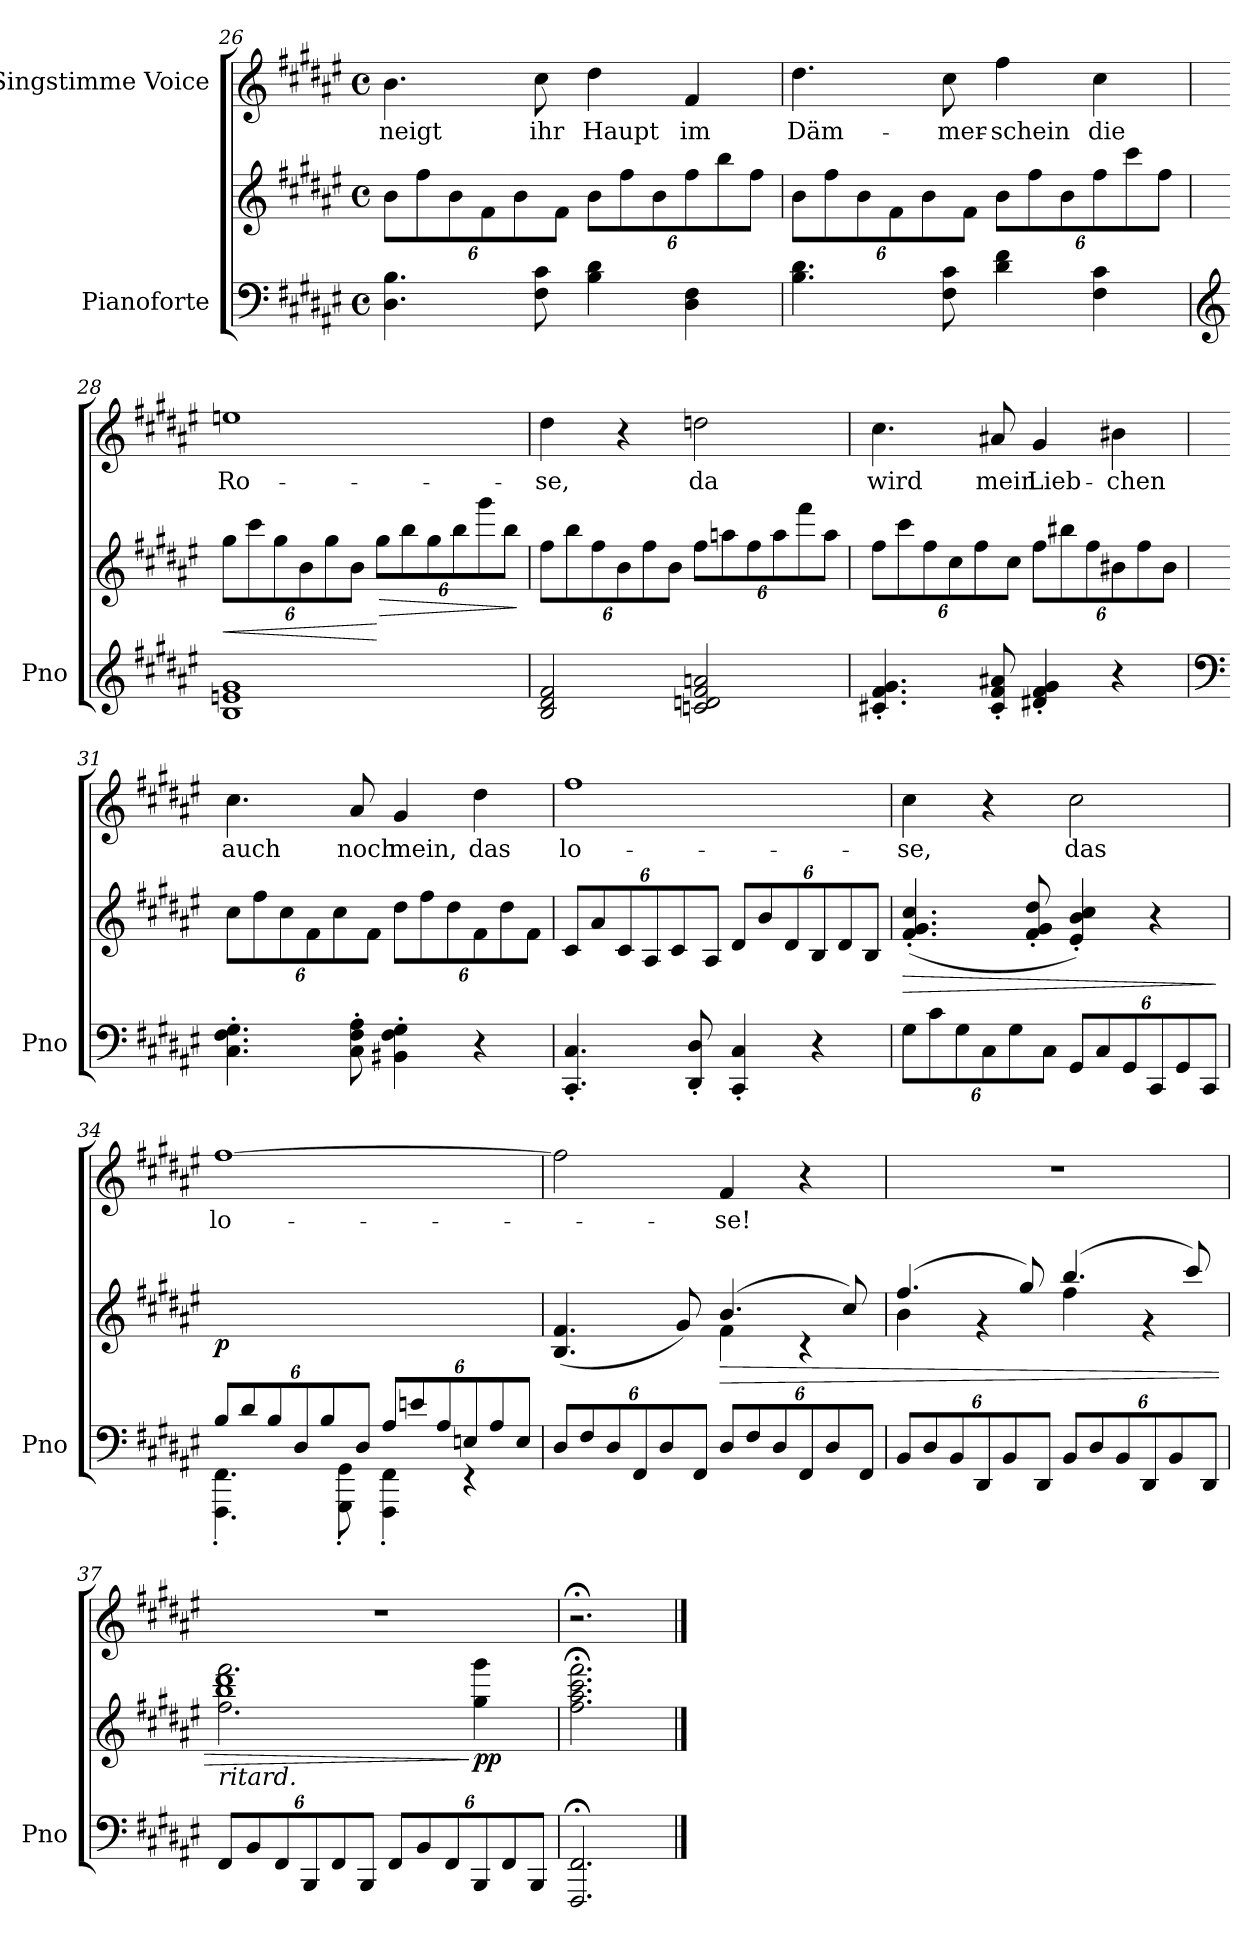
**kern	**kern	**dynam	**kern	**text
*part2	*part2	*part2	*part1	*part1
*staff3	*staff2	*staff2/3	*staff1	*staff1
*I"Pianoforte	*	*	*I"Singstimme Voice	*
*I'Pno	*	*	*	*
*clefF4	*clefG2	*	*clefG2	*
*k[f#c#g#d#a#e#]	*k[f#c#g#d#a#e#]	*	*k[f#c#g#d#a#e#]	*
*M4/4	*M4/4	*	*M4/4	*
*met(c)	*met(c)	*	*met(c)	*
=26	=26	=26	=26	=26
!	!	!LO:DY:b=2	!	!
!	!	!LO:DY:n=1:b=2	!	!
4.D#\ 4.B\	12b\L	pp other-dynamics	4.b\	neigt
.	12ff#\	.	.	.
.	12b\	.	.	.
.	12f#\	.	.	.
.	12b\	.	.	.
8F#\ 8c#\	.	.	8cc#\	ihr
.	12f#\J	.	.	.
4B\ 4d#\	12b\L	.	4dd#\	Haupt
.	12ff#\	.	.	.
.	12b\	.	.	.
4D#\ 4F#\	12ff#\	.	4f#/	im
.	12bb\	.	.	.
.	12ff#\J	.	.	.
=27	=27	=27	=27	=27
4.B\ 4.d#\	12b\L	.	4.dd#\	Däm-
.	12ff#\	.	.	.
.	12b\	.	.	.
.	12f#\	.	.	.
.	12b\	.	.	.
8F#\ 8c#\	.	.	8cc#\	-mer-
.	12f#\J	.	.	.
4d#\ 4f#\	12b\L	.	4ff#\	schein
.	12ff#\	.	.	.
.	12b\	.	.	.
4F#\ 4c#\	12ff#\	.	4cc#\	die
.	12ccc#\	.	.	.
.	12ff#\J	.	.	.
=28	=28	=28	=28	=28
*clefG2	*	*	*	*
!	!	!LO:HP:b	!	!
1B 1en 1g#	12gg#\L	<	1een	Ro-
.	12ccc#\	.	.	.
.	12gg#\	.	.	.
.	12b\	.	.	.
.	12gg#\	.	.	.
.	12b\J	.	.	.
!	!	!LO:HP:n=1:b	!	!
.	12gg#\L	[ >	.	.
.	12bb\	.	.	.
.	12gg#\	.	.	.
.	12bb\	.	.	.
.	12ggg#\	.	.	.
.	12bb\J	.	.	.
.	.	]	.	.
=29	=29	=29	=29	=29
2B/ 2d#/ 2f#/	12ff#\L	.	4dd#\	-se,
.	12bb\	.	.	.
.	12ff#\	.	.	.
.	12b\	.	4r	.
.	12ff#\	.	.	.
.	12b\J	.	.	.
2cn/ 2dn/ 2f#/ 2an/	12ff#\L	.	2ddn\	da
.	12aan\	.	.	.
.	12ff#\	.	.	.
.	12aa\	.	.	.
.	12fff#\	.	.	.
.	12aa\J	.	.	.
=30	=30	=30	=30	=30
4.c#X/' 4.f#/' 4.g#/'	12ff#\L	.	4.cc#\	wird
.	12ccc#\	.	.	.
.	12ff#\	.	.	.
.	12cc#\	.	.	.
.	12ff#\	.	.	.
8c#/' 8f#/' 8a#X/'	.	.	8a#X/	mein
.	12cc#\J	.	.	.
4d#X/' 4f#/' 4g#/'	12ff#\L	.	4g#/	Lieb-
.	12bb#X\	.	.	.
.	12ff#\	.	.	.
4r	12b#X\	.	4b#X\	-chen
.	12ff#\	.	.	.
.	12b#\J	.	.	.
=31	=31	=31	=31	=31
*clefF4	*	*	*	*
4.C#\' 4.F#\' 4.G#\'	12cc#\L	.	4.cc#\	auch
.	12ff#\	.	.	.
.	12cc#\	.	.	.
.	12f#\	.	.	.
.	12cc#\	.	.	.
8C#\' 8F#\' 8A#\'	.	.	8a#/	noch
.	12f#\J	.	.	.
4BB#X\' 4F#\' 4G#\'	12dd#\L	.	4g#/	mein,
.	12ff#\	.	.	.
.	12dd#\	.	.	.
4r	12f#\	.	4dd#\	das
.	12dd#\	.	.	.
.	12f#\J	.	.	.
=32	=32	=32	=32	=32
4.CC#/' 4.C#/'	12c#/L	.	1ff#	lo-
.	12a#/	.	.	.
.	12c#/	.	.	.
.	12A#/	.	.	.
.	12c#/	.	.	.
8DD#/' 8D#/'	.	.	.	.
.	12A#/J	.	.	.
4CC#/' 4C#/'	12d#/L	.	.	.
.	12b/	.	.	.
.	12d#/	.	.	.
4r	12B/	.	.	.
.	12d#/	.	.	.
.	12B/J	.	.	.
=33	=33	=33	=33	=33
!	!	!LO:HP:b	!	!
12G#\L	(4.f#/' 4.g#/' 4.cc#/'	>	4cc#\	-se,
12c#\	.	.	.	.
12G#\	.	.	.	.
12C#<\	.	.	4r	.
12G#<\	.	.	.	.
.	8f#/' 8g#/' 8dd#/'	.	.	.
12C#\J	.	.	.	.
12GG#/L	4e#/' 4b/' 4cc#/')	.	2cc#\	das
12C#</	.	.	.	.
12GG#/	.	.	.	.
12CC#/	4r	.	.	.
12GG#</	.	.	.	.
12CC#</J	.	.	.	.
.	.	]	.	.
=34	=34	=34	=34	=34
*^	*	*	*	*
!	!	!	!LO:DY:b	!	!
12B/L	4.FFF#\'< 4.FF#\'<	1ryy	p	[1ff#	lo-
12d#/	.	.	.	.	.
12B/	.	.	.	.	.
12D#/	.	.	.	.	.
12B/	.	.	.	.	.
.	8GGG#\'< 8GG#\'<	.	.	.	.
12D#/J	.	.	.	.	.
12A#/L	4FFF#\'< 4FF#\'<	.	.	.	.
12en/	.	.	.	.	.
12A#/	.	.	.	.	.
12En/	4r	.	.	.	.
12A#/	.	.	.	.	.
12E/J	.	.	.	.	.
*v	*v	*	*	*	*
=35	=35	=35	=35	=35
*	*^	*	*	*
12D#/L	(4.B/ 4.f#/	2ryy	.	2ff#\]	.
12F#/	.	.	.	.	.
12D#/	.	.	.	.	.
12FF#/	.	.	.	.	.
12D#/	.	.	.	.	.
.	8g#/)	.	.	.	.
12FF#/J	.	.	.	.	.
!	!	!	!LO:HP:b	!	!
12D#/L	(4.b/	4f#<\	>	4f#/	-se!
12F#/	.	.	.	.	.
12D#/	.	.	.	.	.
12FF#/	.	4r	.	4r	.
12D#/	.	.	.	.	.
.	8cc#/)	.	.	.	.
12FF#/J	.	.	.	.	.
=36	=36	=36	=36	=36	=36
12BB/L	(4.ff#/	4b<\	.	1r	.
12D#/	.	.	.	.	.
12BB/	.	.	.	.	.
12DD#/	.	4r	.	.	.
12BB/	.	.	.	.	.
.	8gg#/)	.	.	.	.
12DD#/J	.	.	.	.	.
12BB/L	(4.bb/	4ff#<\	.	.	.
12D#/	.	.	.	.	.
12BB/	.	.	.	.	.
12DD#/	.	4r	.	.	.
12BB/	.	.	.	.	.
.	8ccc#/)	.	.	.	.
12DD#/J	.	.	.	.	.
=37	=37	=37	=37	=37	=37
!	!LO:TX:b:i:t=ritard.	!	!	!	!
12FF#/L	2.ff#\ 2.fff#\	1bb 1ddd#	.	1r	.
12BB/	.	.	.	.	.
12FF#/	.	.	.	.	.
12BBB/	.	.	.	.	.
12FF#/	.	.	.	.	.
12BBB/J	.	.	.	.	.
12FF#/L	.	.	.	.	.
12BB/	.	.	.	.	.
12FF#/	.	.	.	.	.
!	!	!	!LO:DY:n=1:b	!	!
12BBB/	4gg#\ 4ggg#\	.	] pp	.	.
12FF#/	.	.	.	.	.
12BBB/J	.	.	.	.	.
*	*v	*v	*	*	*
=38	=38	=38	=38	=38
2.FFF#/;< 2.FF#/;<	2.ff#\;< 2.aa#\;< 2.ccc#\;< 2.fff#\;<	.	2.r;<	.
==	==	==	==	==
*-	*-	*-	*-	*-
